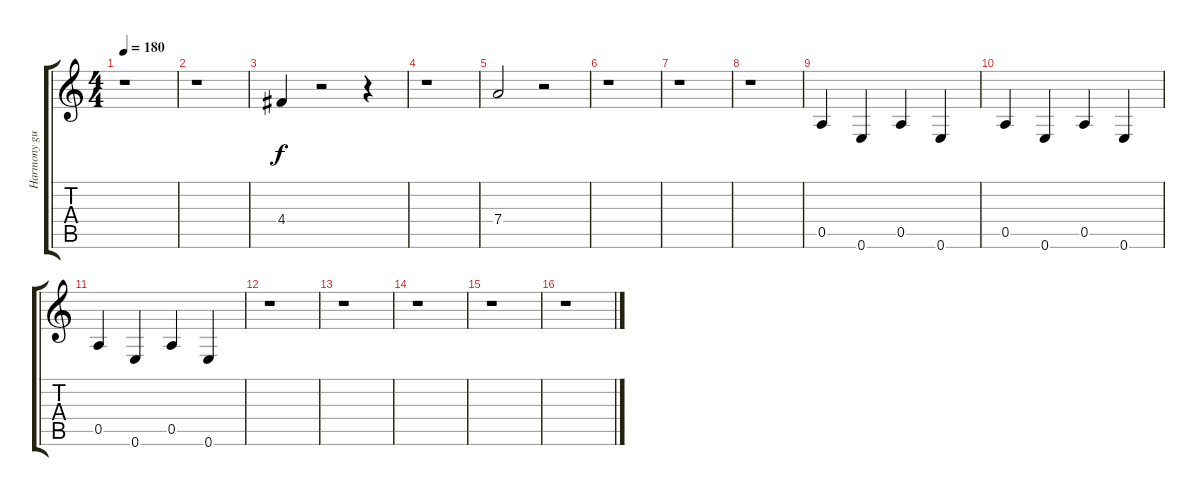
\track ("Harmony guitar" "Harmony gu") {instrument electricguitarclean}
\staff {score tabs}
\tuning (E4 B3 G3 D3 A2 E2) {hide}
\ts (4 4)
\tempo 180
\clef g2
\ks c
r.1{dy f} |
r.1 |
4.4.4 r.2 r.4 |
r.1 |
7.4.2 r.2 |
r.1 |
r.1 |
r.1 |
0.5.4 0.6.4 0.5.4 0.6.4 |
0.5.4 0.6.4 0.5.4 0.6.4 |
0.5.4 0.6.4 0.5.4 0.6.4 |
r.1 |
r.1 |
r.1 |
r.1 |
r.1
